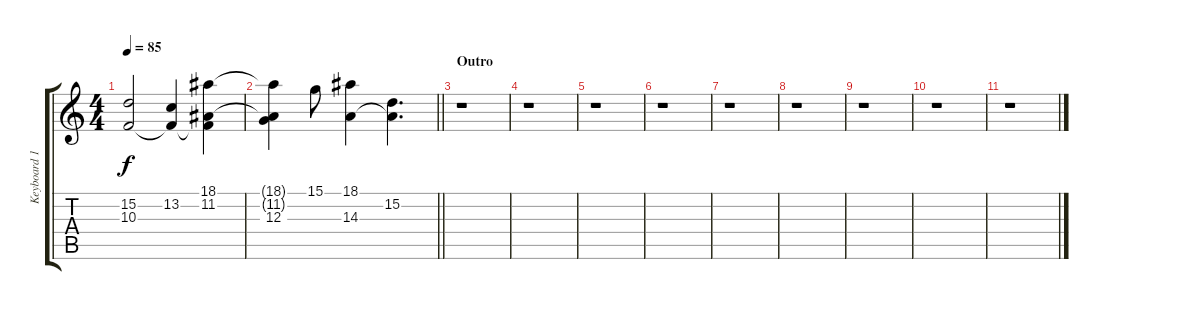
\track ("Keyboard 1" "Keyboard 1") {instrument stringensemble1}
\staff {score tabs}
\tuning (E4 B3 G3 D3 A2 E2) {hide}
\ts (4 4)
\tempo 85
\clef g2
\ks c
(15.2 10.3).2{dy f} (13.2 10.3{t}).4 (18.1 11.2 10.3{t}).4 |
\barLineRight lightlight
(18.1{t} 11.2{t} 12.3).4 15.1.8 (18.1 14.3).4 (15.2 14.3{t}).4{d} |
\section ("" "Outro")
r.1 |
r.1 |
r.1 |
r.1 |
r.1 |
r.1 |
r.1 |
r.1 |
r.1
